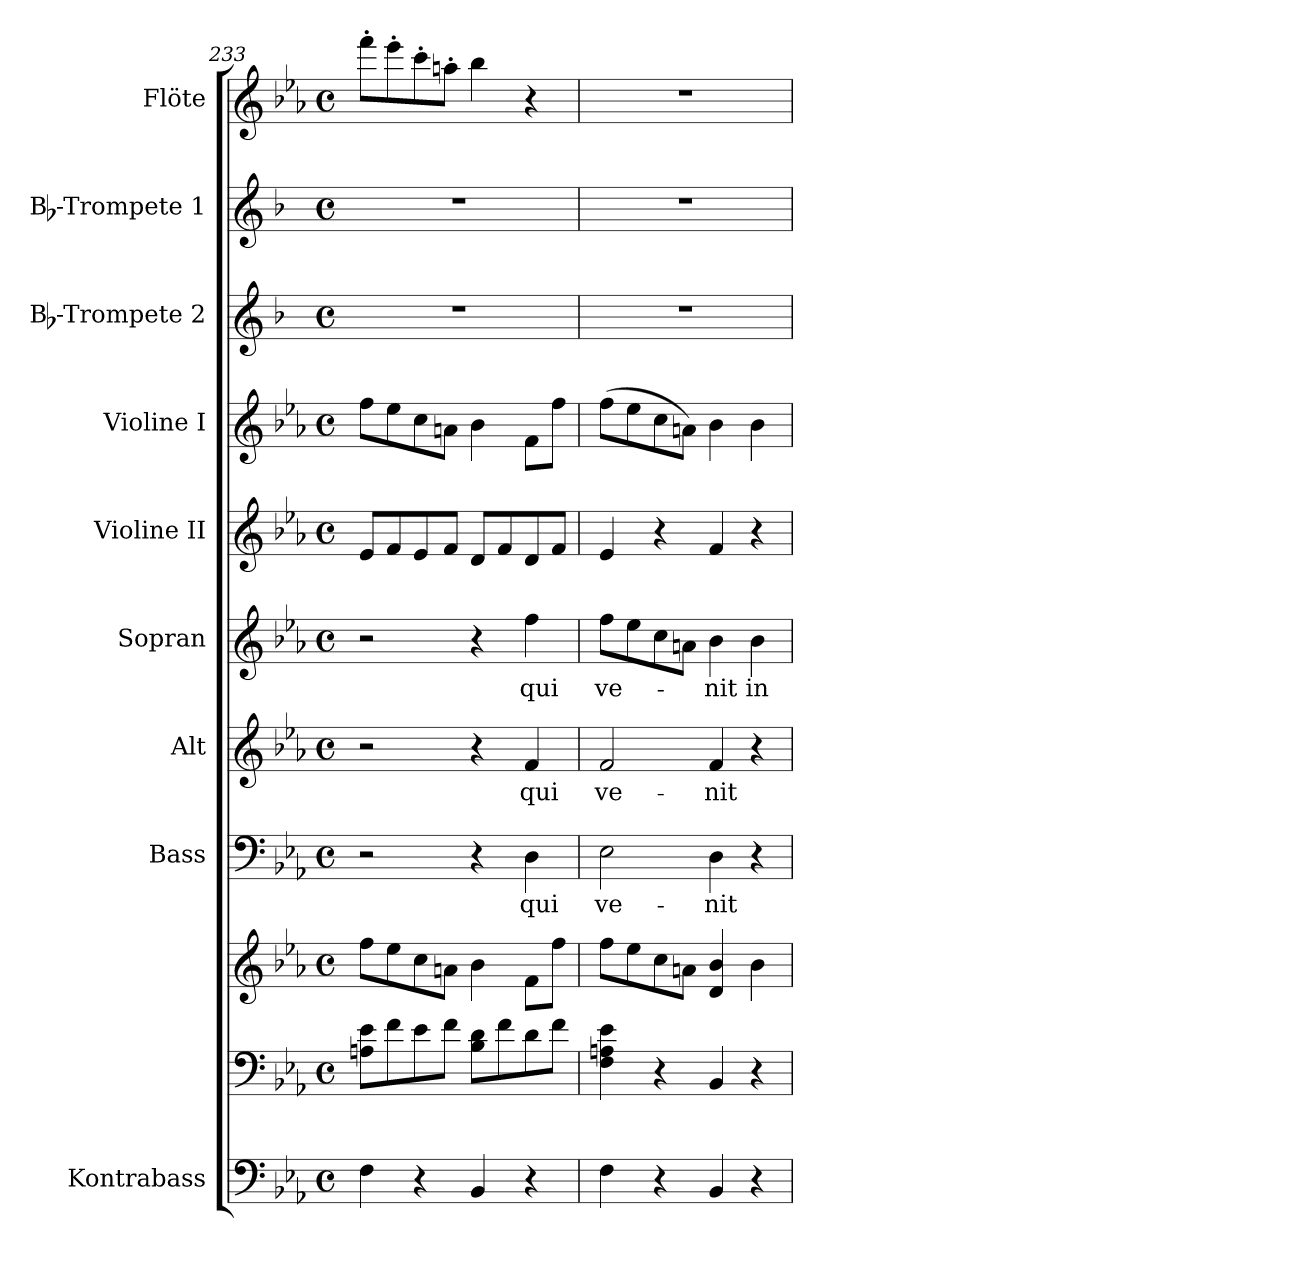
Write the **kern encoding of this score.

**kern	**kern	**kern	**kern	**text	**kern	**text	**kern	**text	**kern	**kern	**kern	**kern	**kern
*part10	*part9	*part9	*part8	*part8	*part7	*part7	*part6	*part6	*part5	*part4	*part3	*part2	*part1
*staff11	*staff10	*staff9	*staff8	*staff8	*staff7	*staff7	*staff6	*staff6	*staff5	*staff4	*staff3	*staff2	*staff1
*I"Kontrabass	*	*	*I"Bass	*	*I"Alt	*	*I"Sopran	*	*I"Violine II	*I"Violine I	*I"Bb-Trompete 2	*I"Bb-Trompete 1	*I"Flöte
*I'Kb.	*	*	*I'B.	*	*I'A.	*	*I'S.	*	*I'Vl. II	*I'Vl. I	*I'Bb Trp. 2	*I'Bb Trp. 1	*I'Fl.
*clefF4	*clefF4	*clefG2	*clefF4	*	*clefG2	*	*clefG2	*	*clefG2	*clefG2	*clefG2	*clefG2	*clefG2
*ITrd7c12	*	*	*	*	*	*	*	*	*	*	*ITrd1c2	*ITrd1c2	*
*k[b-e-a-]	*k[b-e-a-]	*k[b-e-a-]	*k[b-e-a-]	*	*k[b-e-a-]	*	*k[b-e-a-]	*	*k[b-e-a-]	*k[b-e-a-]	*k[b-e-a-]	*k[b-e-a-]	*k[b-e-a-]
*E-:	*E-:	*E-:	*E-:	*	*E-:	*	*E-:	*	*E-:	*E-:	*E-:	*E-:	*E-:
*M4/4	*M4/4	*M4/4	*M4/4	*	*M4/4	*	*M4/4	*	*M4/4	*M4/4	*M4/4	*M4/4	*M4/4
*met(c)	*met(c)	*met(c)	*met(c)	*	*met(c)	*	*met(c)	*	*met(c)	*met(c)	*met(c)	*met(c)	*met(c)
=233	=233	=233	=233	=233	=233	=233	=233	=233	=233	=233	=233	=233	=233
4FF\	8An\ 8e-\L	8ff\L	2r	.	2r	.	2r	.	8e-/L	8ff\L	1r	1r	8fff'>\L
.	8f\	8ee-\	.	.	.	.	.	.	8f/	8ee-\	.	.	8eee-'>\
4r	8e-\	8cc\	.	.	.	.	.	.	8e-/	8cc\	.	.	8ccc'>\
.	8f\J	8an\J	.	.	.	.	.	.	8f/J	8an\J	.	.	8aan'>\J
4BBB-/	8B-\ 8d\L	4b-\	4r	.	4r	.	4r	.	8d/L	4b-\	.	.	4bb-\
.	8f\	.	.	.	.	.	.	.	8f/	.	.	.	.
!	!	!	!	!LO:LY:b	!	!LO:LY:b	!	!LO:LY:b	!	!	!	!	!
4r	8d\	8f\L	4D\	qui	4f/	qui	4ff\	qui	8d/	8f\L	.	.	4r
.	8f\J	8ff\J	.	.	.	.	.	.	8f/J	8ff\J	.	.	.
=234	=234	=234	=234	=234	=234	=234	=234	=234	=234	=234	=234	=234	=234
!	!	!	!	!LO:LY:b	!	!LO:LY:b	!	!LO:LY:b	!	!	!	!	!
4FF\	4F\ 4An\ 4e-\	8ff\L	2E-\	ve-	2f/	ve-	8ff\L	ve-	4e-/	(>8ff\L	1r	1r	1r
.	.	8ee-\	.	.	.	.	8ee-\	.	.	8ee-\	.	.	.
4r	4r	8cc\	.	.	.	.	8cc\	.	4r	8cc\	.	.	.
.	.	8an\J	.	.	.	.	8an\J	.	.	8an\J)	.	.	.
!	!	!	!	!LO:LY:b	!	!LO:LY:b	!	!LO:LY:b	!	!	!	!	!
4BBB-/	4BB-/	4d/ 4b-/	4D\	-nit	4f/	-nit	4b-\	-nit	4f/	4b-\	.	.	.
!	!	!	!	!	!	!	!	!LO:LY:b	!	!	!	!	!
4r	4r	4b-\	4r	.	4r	.	4b-\	in	4r	4b-\	.	.	.
=	=	=	=	=	=	=	=	=	=	=	=	=	=
*-	*-	*-	*-	*-	*-	*-	*-	*-	*-	*-	*-	*-	*-
